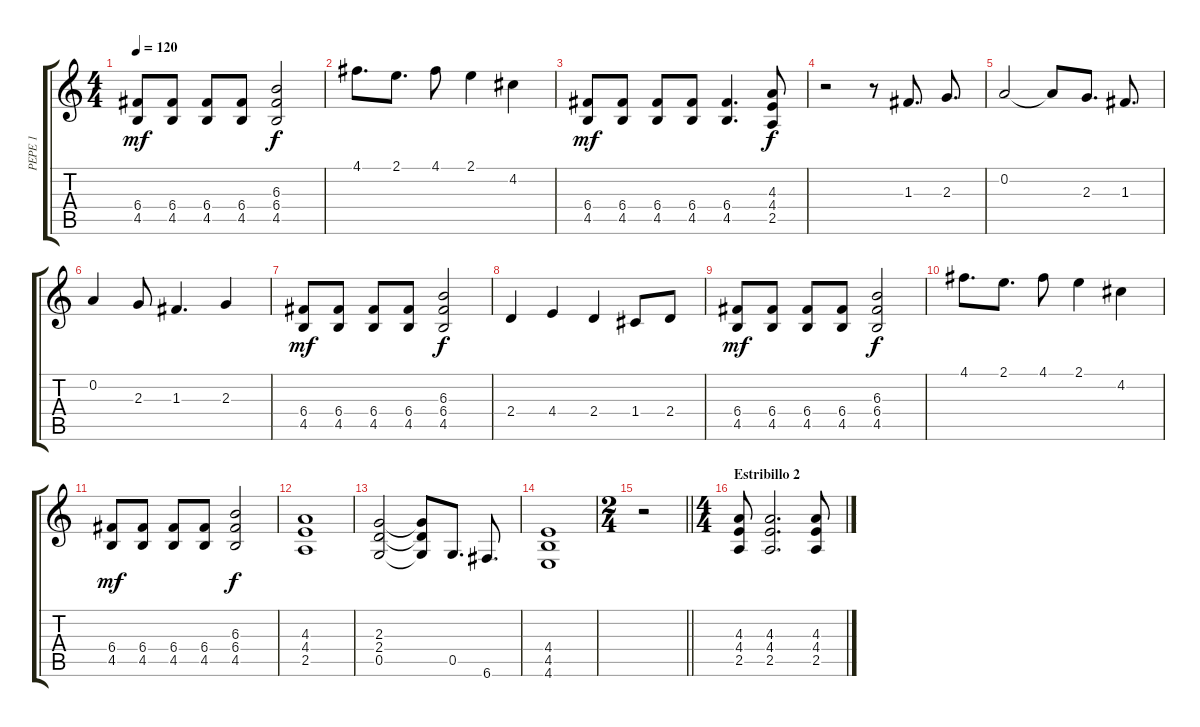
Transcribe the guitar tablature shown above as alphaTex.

\track ("PEPE 1" "PEPE 1") {instrument distortionguitar}
\staff {score tabs}
\tuning (D4 A3 F3 C3 G2 C2) {hide}
\ts (4 4)
\tempo 120
\clef g2
\ks c
(6.4 4.5).8{dy mf volume 16} (6.4 4.5).8 (6.4 4.5).8 (6.4 4.5).8 (6.3 6.4 4.5).2{dy f} |
4.1.8{d volume 7} 2.1.8{d} 4.1.8 2.1.4 4.2.4 |
(6.4 4.5).8{dy mf volume 16} (6.4 4.5).8 (6.4 4.5).8 (6.4 4.5).8 (6.4 4.5).4{d} (4.3 4.4 2.5).8{dy f} |
r.2 r.8 1.3.8{d volume 16} 2.3.8{d} |
0.2.2 0.2{t}.8 2.3.8{d} 1.3.8{d} |
0.2.4 2.3.8 1.3.4{d} 2.3.4 |
(6.4 4.5).8{dy mf} (6.4 4.5).8 (6.4 4.5).8 (6.4 4.5).8 (6.3 6.4 4.5).2{dy f} |
2.4.4{volume 7} 4.4.4 2.4.4 1.4.8 2.4.8 |
(6.4 4.5).8{dy mf volume 16} (6.4 4.5).8 (6.4 4.5).8 (6.4 4.5).8 (6.3 6.4 4.5).2{dy f} |
4.1.8{d volume 7} 2.1.8{d} 4.1.8 2.1.4 4.2.4 |
(6.4 4.5).8{dy mf volume 16} (6.4 4.5).8 (6.4 4.5).8 (6.4 4.5).8 (6.3 6.4 4.5).2{dy f} |
(4.3 4.4 2.5).1 |
(2.3 2.4 0.5).2 (2.3{t} 2.4{t} 0.5{t}).8 0.5.8{d} 6.6.8{d} |
(4.4 4.5 4.6).1{volume 7} |
\ts (2 4)
\barLineRight lightlight
r.2 |
\ts (4 4)
\section ("" "Estribillo 2")
(4.3 4.4 2.5).8{volume 16} (4.3 4.4 2.5).2{d} (4.3 4.4 2.5).8
